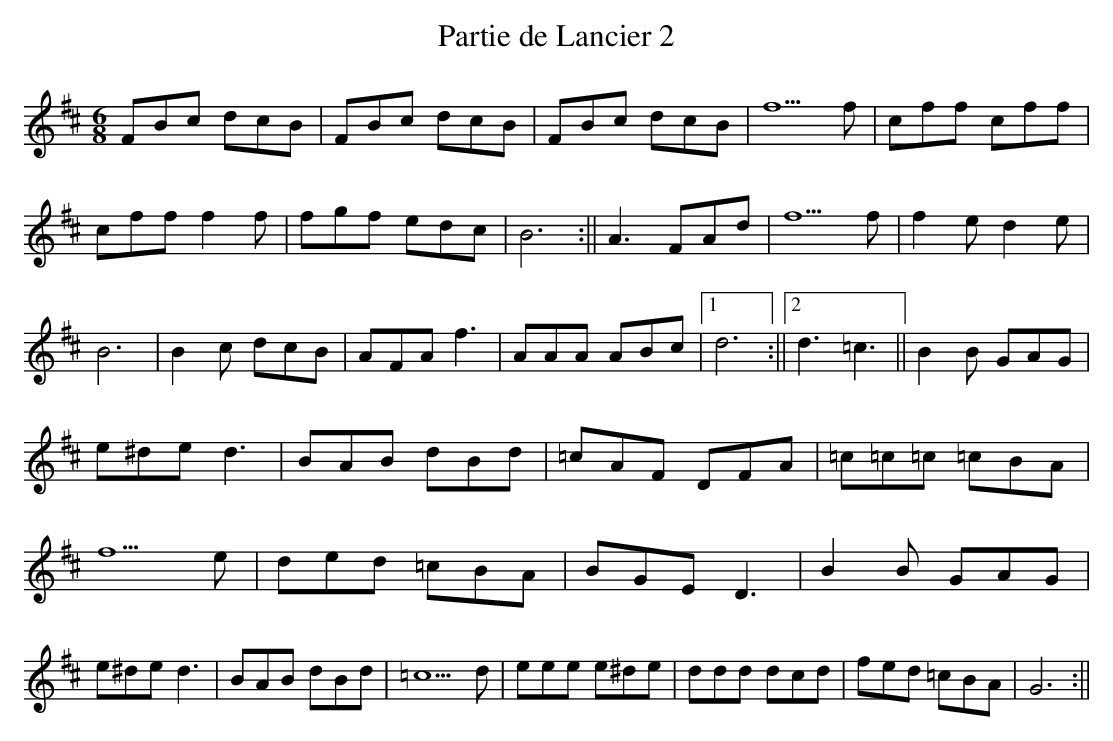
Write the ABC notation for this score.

X:1
T:Partie de Lancier 2
M:6/8
K:D
FBc dcB|FBc dcB|FBc dcB|f5f|cff cff|cff f2f|fgf edc|B6:||A3 FAd|f5 f|f2e d2e|B6|B2c dcB|AFA f3|AAA ABc|1 d6:||2 d3 =c3||B2B GAG|e^de d3|BAB dBd|=cAF DFA|=c=c=c =cBA|f5 e|ded =cBA|BGE D3|B2B GAG|e^de d3|BAB dBd|=c5 d|eee e^de|ddd dcd|fed =cBA|G6:||
